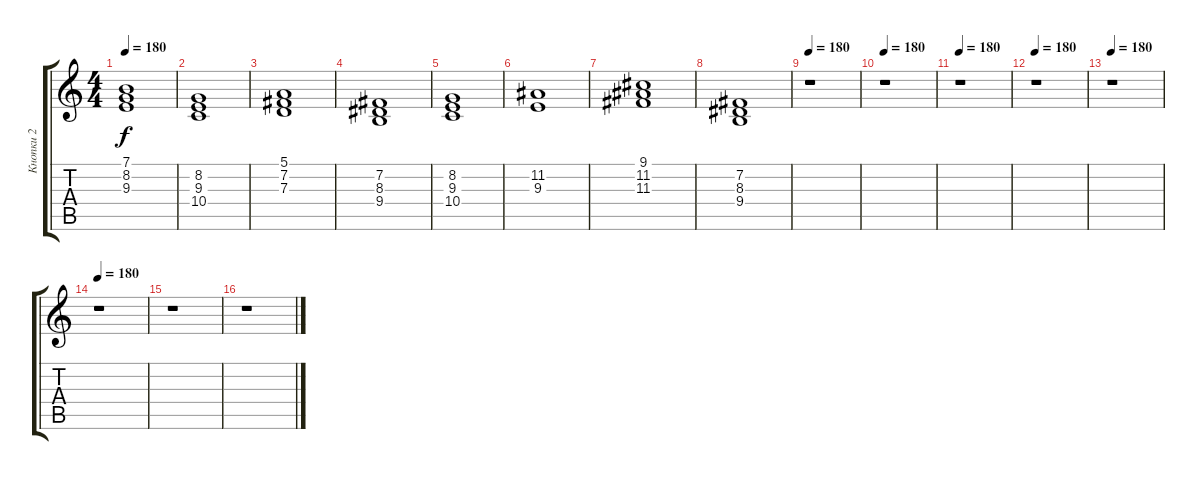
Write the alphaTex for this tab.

\track ("Кнопки 2" "Кнопки 2") {instrument choiraahs}
\staff {score tabs}
\tuning (E4 B3 G3 D3 A2 E2) {hide}
\ts (4 4)
\tempo 180
\clef g2
\ks c
(7.1 8.2 9.3).1{dy f} |
(8.2 9.3 10.4).1 |
(5.1 7.2 7.3).1 |
(7.2 8.3 9.4).1 |
(8.2 9.3 10.4).1 |
(11.2 9.3).1 |
(9.1 11.2 11.3).1 |
(7.2 8.3 9.4).1 |
\tempo 180
r.1 |
\tempo 180
r.1 |
\tempo 180
r.1 |
\tempo 180
r.1 |
\tempo 180
r.1 |
\tempo 180
r.1 |
r.1 |
r.1
